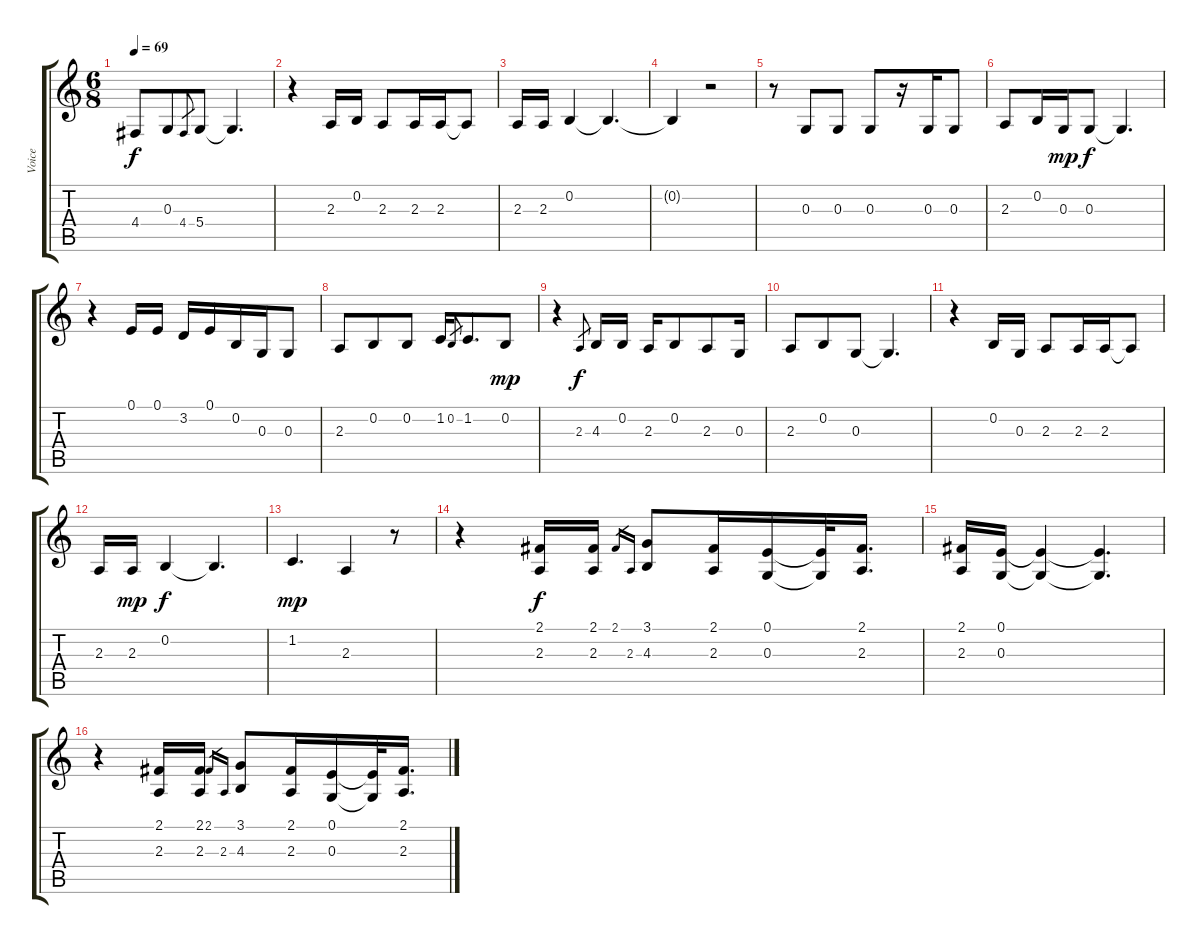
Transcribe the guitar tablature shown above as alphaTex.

\track ("Voice" "Voice") {instrument cello}
\staff {score tabs}
\tuning (E4 B3 G3 D3 A2 E2) {hide}
\ts (6 8)
\tempo 69
\clef g2
\ks c
4.4.8{dy f} 0.3.8 4.4.8{gr} 5.4.8 5.4{t}.4{d} |
r.4 2.3.16 0.2.16 2.3.8 2.3.16 2.3.16 2.3{t}.8 |
2.3.16 2.3.16 0.2.4 0.2{t}.4{d} |
0.2{t}.4 r.2 |
r.8 0.3.8 0.3.8 0.3.8 r.16 0.3.16 0.3.8 |
2.3.8 0.2.16 0.3.16{dy mp} 0.3.8{dy f} 0.3{t}.4{d} |
r.4 0.1.16 0.1.16 3.2.16 0.1.16 0.2.16 0.3.16 0.3.8 |
2.3.8 0.2.8 0.2.8 1.2.16 0.2.8{gr} 1.2.8{d} 0.2.8{dy mp} |
r.4 2.3.8{gr dy f} 4.3.16 0.2.16 2.3.16 0.2.8 2.3.8 0.3.16 |
2.3.8 0.2.8 0.3.8 0.3{t}.4{d} |
r.4 0.2.16 0.3.16 2.3.8 2.3.16 2.3.16 2.3{t}.8 |
2.3.16 2.3.16{dy mp} 0.2.4{dy f} 0.2{t}.4{d} |
1.2.4{d dy mp} 2.3.4 r.8 |
r.4 (2.1 2.3).16{dy f} (2.1 2.3).16 2.1.16{gr} 2.3.16{gr} (3.1 4.3).8 (2.1 2.3).16 (0.1 0.3).16 (0.1{t} 0.3{t}).32 (2.1 2.3).16{d} |
(2.1 2.3).16 (0.1 0.3).16 (0.1{t} 0.3{t}).4 (0.1{t} 0.3{t}).4{d} |
r.4 (2.1 2.3).16 (2.1 2.3).16 2.1.16{gr} 2.3.16{gr} (3.1 4.3).8 (2.1 2.3).16 (0.1 0.3).16 (0.1{t} 0.3{t}).32 (2.1 2.3).16{d}
